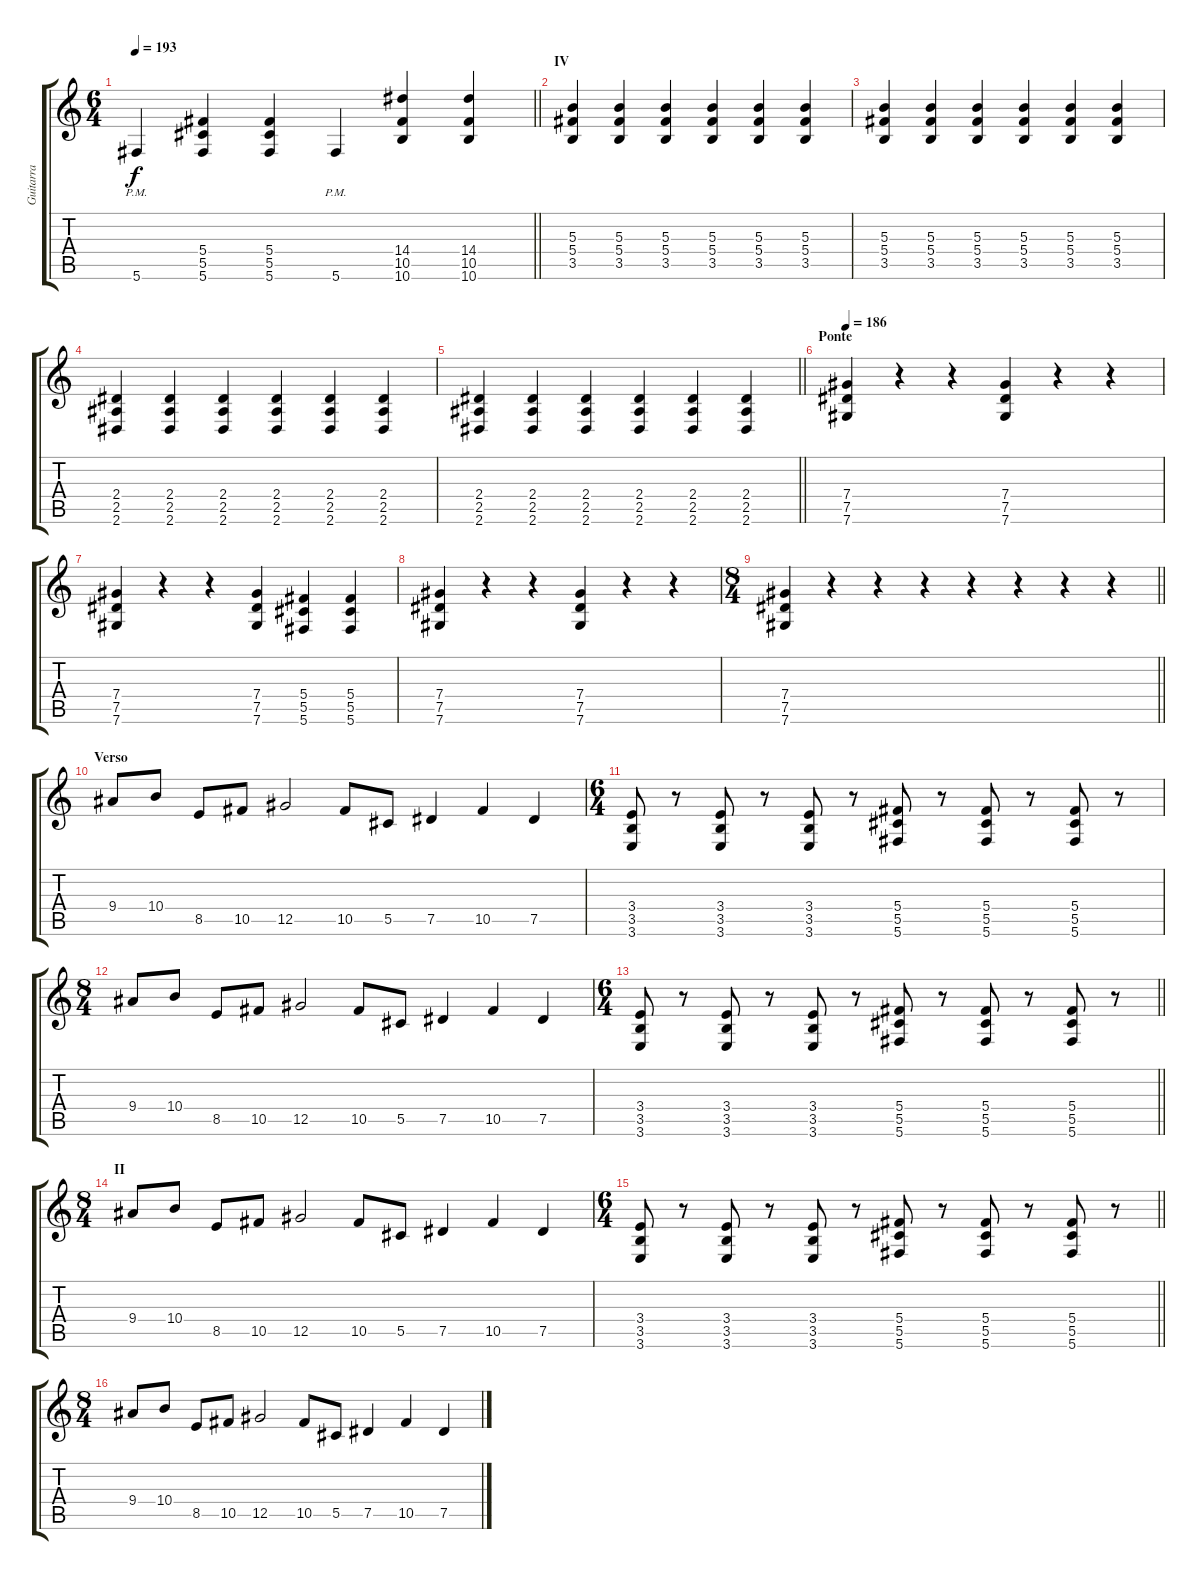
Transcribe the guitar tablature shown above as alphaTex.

\track ("Guitarra" "Guitarra") {instrument distortionguitar}
\staff {score tabs}
\tuning (Eb4 Bb3 Gb3 Db3 Ab2 Db2) {hide}
\ts (6 4)
\tempo 193
\clef g2
\barLineRight lightlight
\ks c
5.6{pm}.4{dy f} (5.4 5.5 5.6).4 (5.4 5.5 5.6).4 5.6{pm}.4 (14.4 10.5 10.6).4 (14.4 10.5 10.6).4 |
\section ("" "IV")
(5.3 5.4 3.5).4 (5.3 5.4 3.5).4 (5.3 5.4 3.5).4 (5.3 5.4 3.5).4 (5.3 5.4 3.5).4 (5.3 5.4 3.5).4 |
(5.3 5.4 3.5).4 (5.3 5.4 3.5).4 (5.3 5.4 3.5).4 (5.3 5.4 3.5).4 (5.3 5.4 3.5).4 (5.3 5.4 3.5).4 |
(2.4 2.5 2.6).4 (2.4 2.5 2.6).4 (2.4 2.5 2.6).4 (2.4 2.5 2.6).4 (2.4 2.5 2.6).4 (2.4 2.5 2.6).4 |
\barLineRight lightlight
(2.4 2.5 2.6).4 (2.4 2.5 2.6).4 (2.4 2.5 2.6).4 (2.4 2.5 2.6).4 (2.4 2.5 2.6).4 (2.4 2.5 2.6).4 |
\section ("" "Ponte")
\tempo 186
(7.4 7.5 7.6).4 r.4 r.4 (7.4 7.5 7.6).4 r.4 r.4 |
(7.4 7.5 7.6).4 r.4 r.4 (7.4 7.5 7.6).4 (5.4 5.5 5.6).4 (5.4 5.5 5.6).4 |
(7.4 7.5 7.6).4 r.4 r.4 (7.4 7.5 7.6).4 r.4 r.4 |
\ts (8 4)
\barLineRight lightlight
(7.4 7.5 7.6).4 r.4 r.4 r.4 r.4 r.4 r.4 r.4 |
\section ("" "Verso")
9.4.8 10.4.8 8.5.8 10.5.8 12.5.2 10.5.8 5.5.8 7.5.4 10.5.4 7.5.4 |
\ts (6 4)
(3.4 3.5 3.6).8 r.8 (3.4 3.5 3.6).8 r.8 (3.4 3.5 3.6).8 r.8 (5.4 5.5 5.6).8 r.8 (5.4 5.5 5.6).8 r.8 (5.4 5.5 5.6).8 r.8 |
\ts (8 4)
9.4.8 10.4.8 8.5.8 10.5.8 12.5.2 10.5.8 5.5.8 7.5.4 10.5.4 7.5.4 |
\ts (6 4)
\barLineRight lightlight
(3.4 3.5 3.6).8 r.8 (3.4 3.5 3.6).8 r.8 (3.4 3.5 3.6).8 r.8 (5.4 5.5 5.6).8 r.8 (5.4 5.5 5.6).8 r.8 (5.4 5.5 5.6).8 r.8 |
\ts (8 4)
\section ("" "II")
9.4.8 10.4.8 8.5.8 10.5.8 12.5.2 10.5.8 5.5.8 7.5.4 10.5.4 7.5.4 |
\ts (6 4)
\barLineRight lightlight
(3.4 3.5 3.6).8 r.8 (3.4 3.5 3.6).8 r.8 (3.4 3.5 3.6).8 r.8 (5.4 5.5 5.6).8 r.8 (5.4 5.5 5.6).8 r.8 (5.4 5.5 5.6).8 r.8 |
\ts (8 4)
9.4.8 10.4.8 8.5.8 10.5.8 12.5.2 10.5.8 5.5.8 7.5.4 10.5.4 7.5.4
